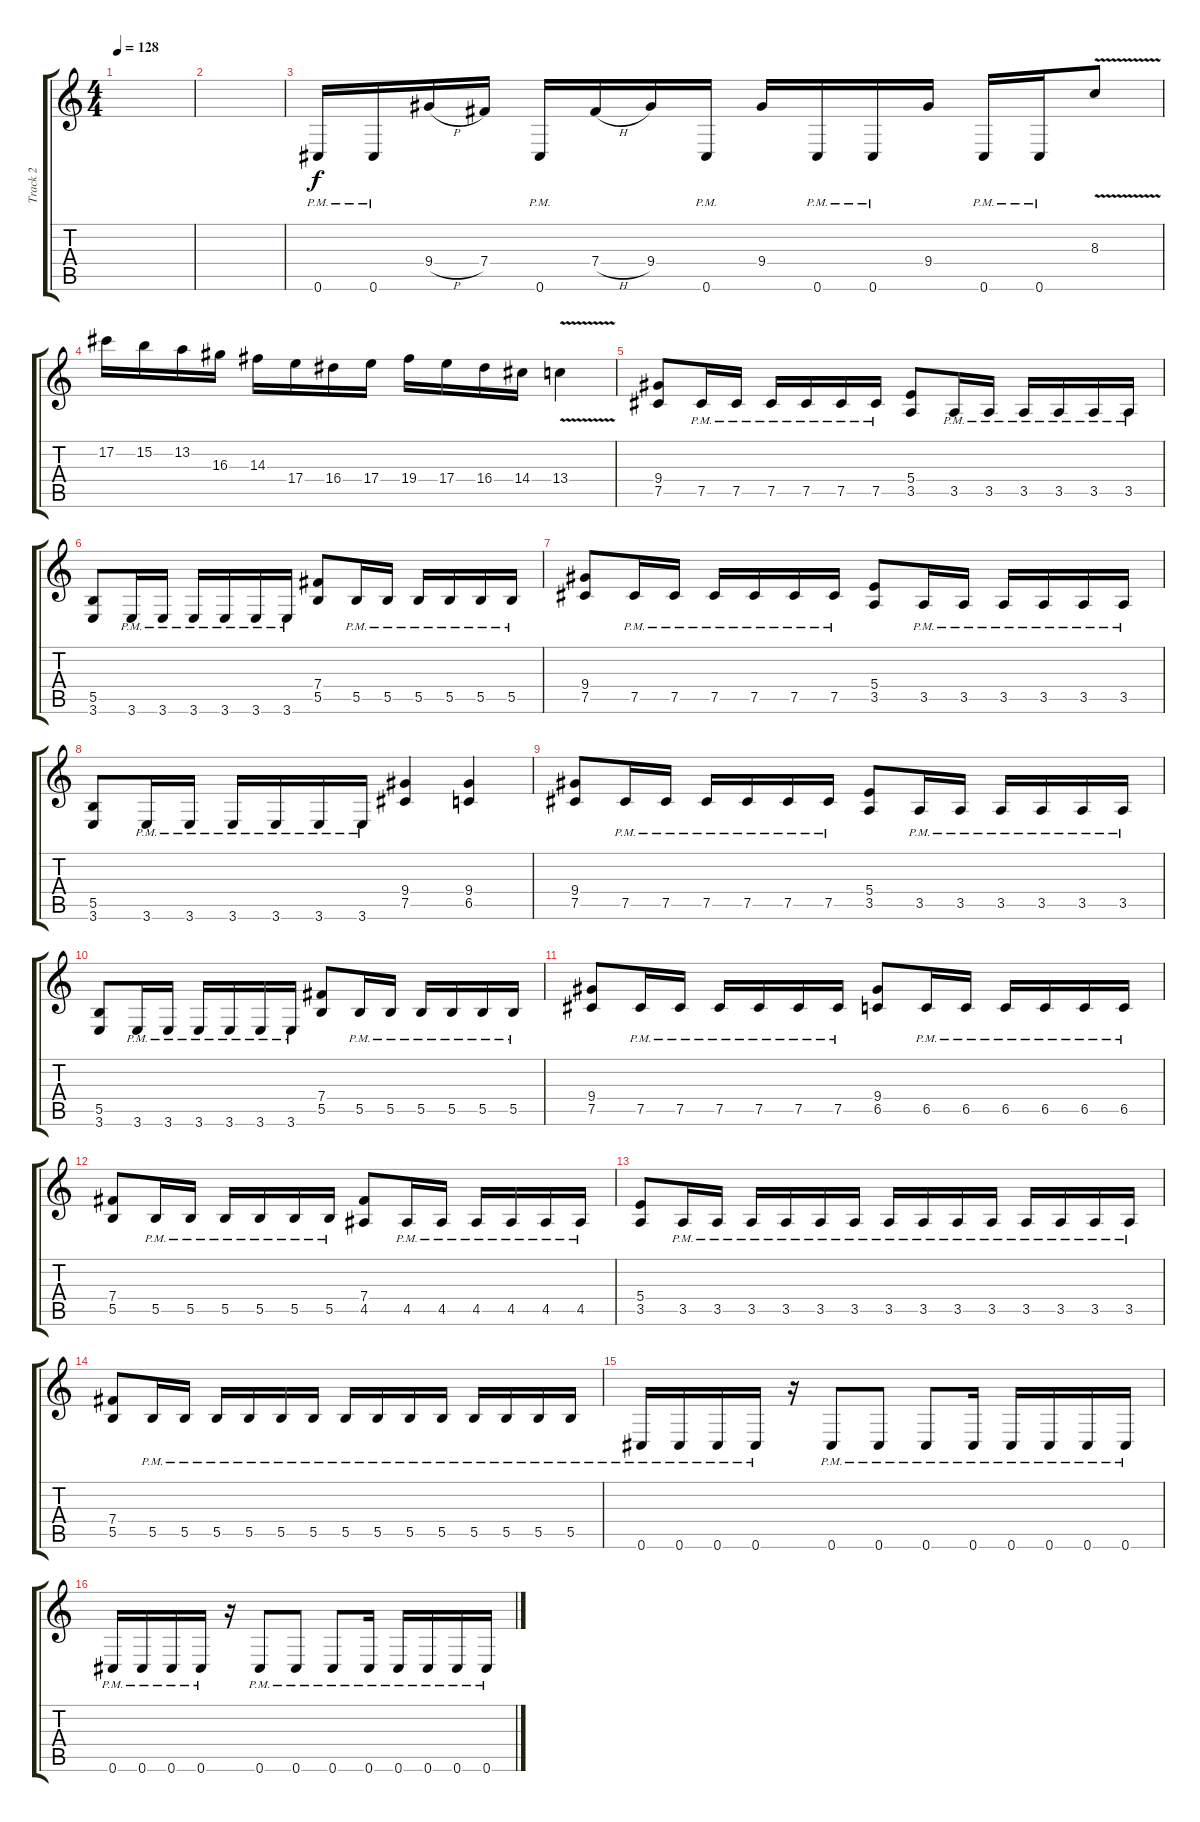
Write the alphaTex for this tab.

\track ("Track 2" "Track 2") {instrument distortionguitar}
\staff {score tabs}
\tuning (Db4 Ab3 E3 B2 Gb2 Db2) {hide}
\ts (4 4)
\tempo 128
\clef g2
\ks c
|
|
0.6{pm}.16 0.6{pm}.16 9.4{h}.16 7.4.16 0.6{pm}.16 7.4{h}.16 9.4.16 0.6{pm}.16 9.4.16 0.6{pm}.16 0.6{pm}.16 9.4.16 0.6{pm}.16 0.6{pm}.16 8.3{v}.8 |
17.2.16 15.2.16 13.2.16 16.3.16 14.3.16 17.4.16 16.4.16 17.4.16 19.4.16 17.4.16 16.4.16 14.4.16 13.4{v}.4 |
(9.4 7.5).8 7.5{pm}.16 7.5{pm}.16 7.5{pm}.16 7.5{pm}.16 7.5{pm}.16 7.5{pm}.16 (5.4 3.5).8 3.5{pm}.16 3.5{pm}.16 3.5{pm}.16 3.5{pm}.16 3.5{pm}.16 3.5{pm}.16 |
(5.5 3.6).8 3.6{pm}.16 3.6{pm}.16 3.6{pm}.16 3.6{pm}.16 3.6{pm}.16 3.6{pm}.16 (7.4 5.5).8 5.5{pm}.16 5.5{pm}.16 5.5{pm}.16 5.5{pm}.16 5.5{pm}.16 5.5{pm}.16 |
(9.4 7.5).8 7.5{pm}.16 7.5{pm}.16 7.5{pm}.16 7.5{pm}.16 7.5{pm}.16 7.5{pm}.16 (5.4 3.5).8 3.5{pm}.16 3.5{pm}.16 3.5{pm}.16 3.5{pm}.16 3.5{pm}.16 3.5{pm}.16 |
(5.5 3.6).8 3.6{pm}.16 3.6{pm}.16 3.6{pm}.16 3.6{pm}.16 3.6{pm}.16 3.6{pm}.16 (9.4 7.5).4 (9.4 6.5).4 |
(9.4 7.5).8 7.5{pm}.16 7.5{pm}.16 7.5{pm}.16 7.5{pm}.16 7.5{pm}.16 7.5{pm}.16 (5.4 3.5).8 3.5{pm}.16 3.5{pm}.16 3.5{pm}.16 3.5{pm}.16 3.5{pm}.16 3.5{pm}.16 |
(5.5 3.6).8 3.6{pm}.16 3.6{pm}.16 3.6{pm}.16 3.6{pm}.16 3.6{pm}.16 3.6{pm}.16 (7.4 5.5).8 5.5{pm}.16 5.5{pm}.16 5.5{pm}.16 5.5{pm}.16 5.5{pm}.16 5.5{pm}.16 |
(9.4 7.5).8 7.5{pm}.16 7.5{pm}.16 7.5{pm}.16 7.5{pm}.16 7.5{pm}.16 7.5{pm}.16 (9.4 6.5).8 6.5{pm}.16 6.5{pm}.16 6.5{pm}.16 6.5{pm}.16 6.5{pm}.16 6.5{pm}.16 |
(7.4 5.5).8 5.5{pm}.16 5.5{pm}.16 5.5{pm}.16 5.5{pm}.16 5.5{pm}.16 5.5{pm}.16 (7.4 4.5).8 4.5{pm}.16 4.5{pm}.16 4.5{pm}.16 4.5{pm}.16 4.5{pm}.16 4.5{pm}.16 |
(5.4 3.5).8 3.5{pm}.16 3.5{pm}.16 3.5{pm}.16 3.5{pm}.16 3.5{pm}.16 3.5{pm}.16 3.5{pm}.16 3.5{pm}.16 3.5{pm}.16 3.5{pm}.16 3.5{pm}.16 3.5{pm}.16 3.5{pm}.16 3.5{pm}.16 |
(7.4 5.5).8 5.5{pm}.16 5.5{pm}.16 5.5{pm}.16 5.5{pm}.16 5.5{pm}.16 5.5{pm}.16 5.5{pm}.16 5.5{pm}.16 5.5{pm}.16 5.5{pm}.16 5.5{pm}.16 5.5{pm}.16 5.5{pm}.16 5.5{pm}.16 |
0.6{pm}.16 0.6{pm}.16 0.6{pm}.16 0.6{pm}.16 r.16 0.6{pm}.8 0.6{pm}.8 0.6{pm}.8 0.6{pm}.16 0.6{pm}.16 0.6{pm}.16 0.6{pm}.16 0.6{pm}.16 |
0.6{pm}.16 0.6{pm}.16 0.6{pm}.16 0.6{pm}.16 r.16 0.6{pm}.8 0.6{pm}.8 0.6{pm}.8 0.6{pm}.16 0.6{pm}.16 0.6{pm}.16 0.6{pm}.16 0.6{pm}.16
